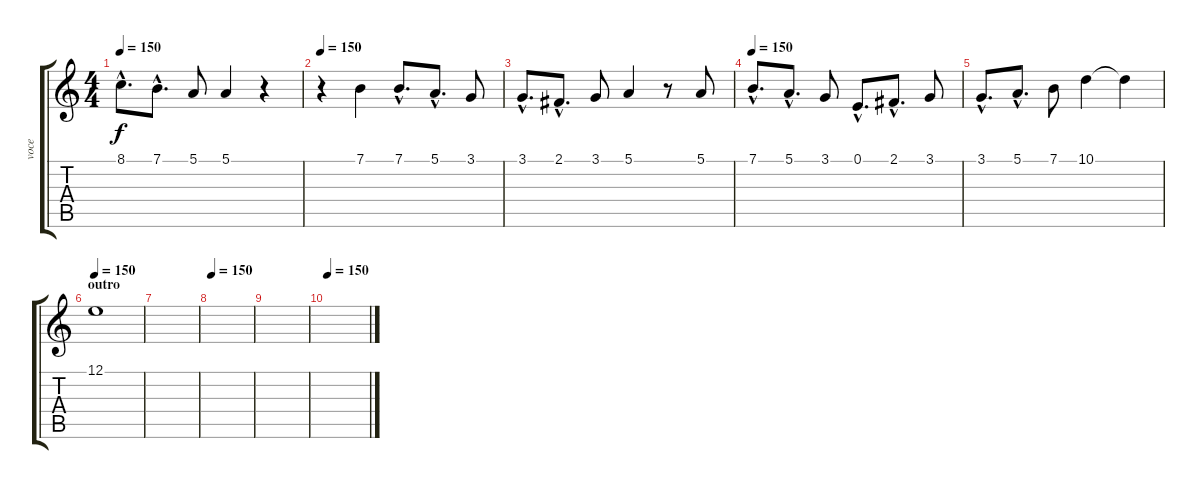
\track ("voce" "voce") {instrument baritonesax}
\staff {score tabs}
\tuning (E4 B3 G3 D3 A2 E2) {hide}
\ts (4 4)
\tempo 150
\clef g2
\ks c
8.1{hac}.8{d dy f} 7.1{hac}.8{d} 5.1.8 5.1.4 r.4 |
\tempo 150
r.4 7.1.4 7.1{hac}.8{d} 5.1{hac}.8{d} 3.1.8 |
3.1{hac}.8{d} 2.1{hac}.8{d} 3.1.8 5.1.4 r.8 5.1.8 |
\tempo 150
7.1{hac}.8{d} 5.1{hac}.8{d} 3.1.8 0.1{hac}.8{d} 2.1{hac}.8{d} 3.1.8 |
3.1{hac}.8{d} 5.1{hac}.8{d} 7.1.8 10.1.4 10.1{t}.4 |
\section ("" "outro")
\tempo 150
12.1.1 |
|
\tempo 150
|
|
\tempo 150
